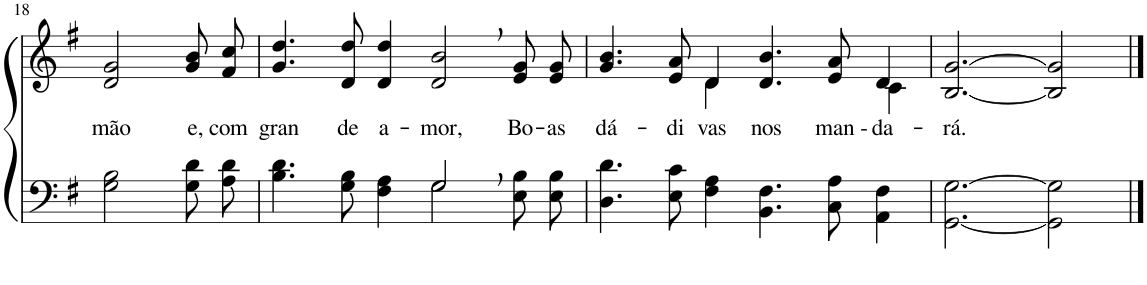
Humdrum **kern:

**kern	**kern	**text
*part2	*part1	*part1
*staff2	*staff1	*staff1
*I"Parte III e IV	*I"Parte I e II	*
!!LO:PB:g=z
*clefF4	*clefG2	*
*Trd1c2	*Trd1c2	*
*k[f#]	*k[f#]	*
*M6/4	*M6/4	*
=18	=18	=18
!	!	!LO:LY:b
2G\ 2B\	2d/ 2g/	mão
!	!	!LO:LY:b
8G\ 8d\L	8g/ 8b/L	e,
!	!	!LO:LY:b
8A\ 8d\J	8f#/ 8cc/J	com
=19	=19	=19
*^	*	*
!	!	!	!LO:LY:b
4.B\ 4.d\	2.ryy	4.g/ 4.dd/	gran
!	!	!	!LO:LY:b
8G\ 8B\	.	8d/ 8dd/	de
!	!	!	!LO:LY:b
4F#\ 4A\	.	4d/ 4dd/	a-
!	!	!	!LO:LY:b
2G,\	2G/	2d/, 2b/,	-mor,
!	!	!	!LO:LY:b
8E\ 8B\L	4ryy	8e/ 8g/L	Bo-
!	!	!	!LO:LY:b
8E\ 8B\J	.	8e/ 8g/J	-as
*v	*v	*	*
=20	=20	=20
!	!	!LO:LY:b
*	*^	*
4.D\ 4.d\	4.g/ 4.b/	2ryy	dá-
!	!	!	!LO:LY:b
8E\ 8c\	8e/ 8a/	.	-di-
!	!	!	!LO:LY:b
4F#\ 4A\	4d/	4d\	-vas
!	!	!	!LO:LY:b
4.BB\ 4.F#\	4.d/ 4.b/	2ryy	nos
!	!	!	!LO:LY:b
8C\ 8A\	8e/ 8a/	.	man --
!	!	!	!LO:LY:b
4AA\ 4F#\	4d/	4c\	-da-
=21	=21	=21	=21
!	!	!	!LO:LY:b
*	*v	*v	*
[2.GG\ [2.G\	[2.B/ [2.g/	-rá.
2GG\] 2G\]	2B/] 2g/]	.
==	==	==
*-	*-	*-
